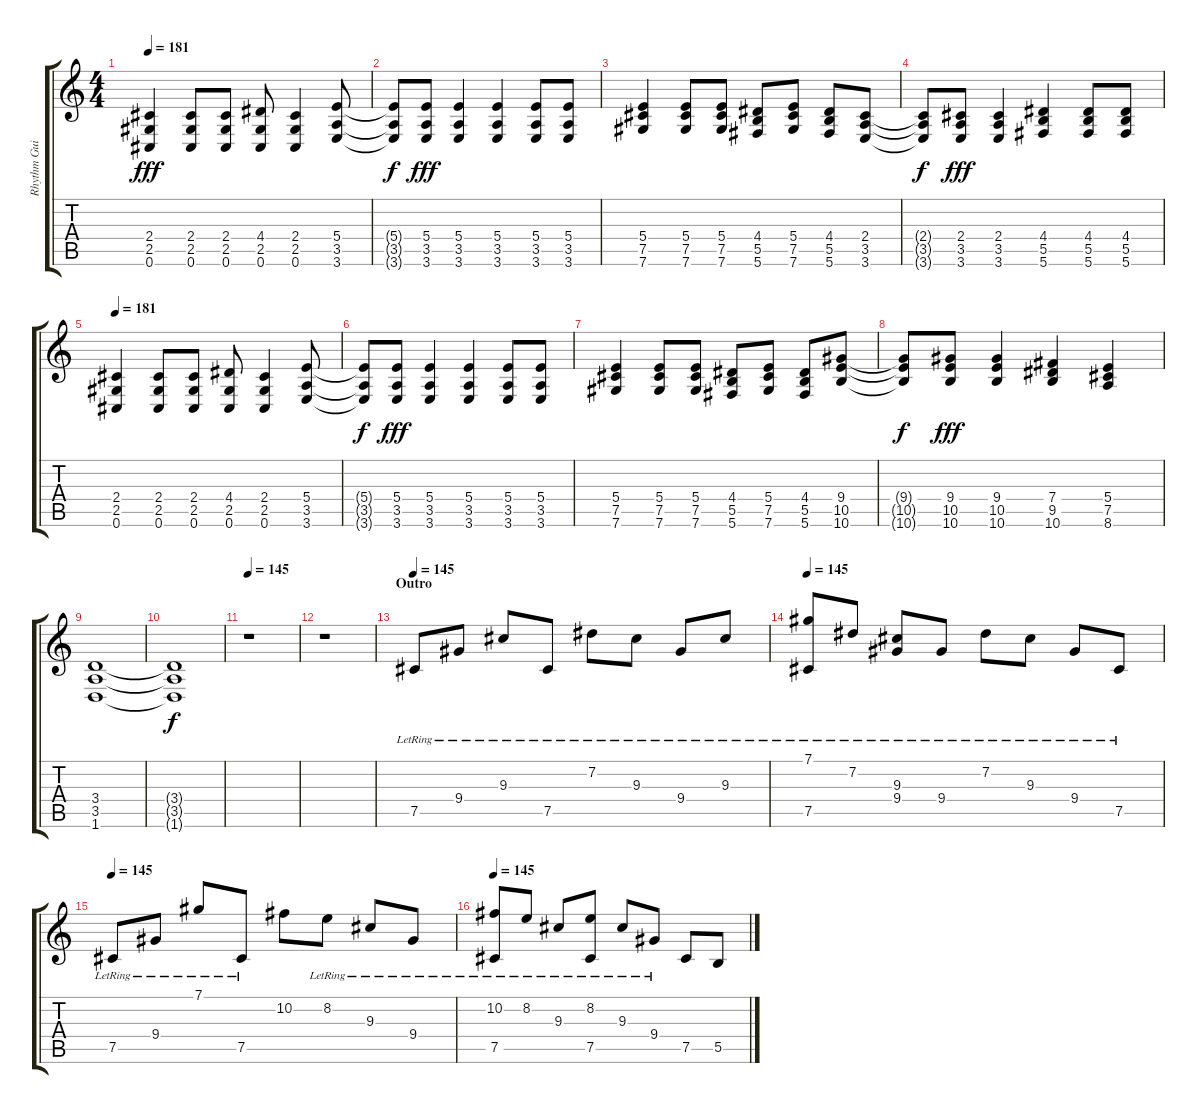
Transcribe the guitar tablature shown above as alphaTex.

\track ("Rhythm Guitar" "Rhythm Gui") {instrument distortionguitar}
\staff {score tabs}
\tuning (Db4 Ab3 E3 B2 Gb2 Db2) {hide}
\ts (4 4)
\tempo 181
\clef g2
\ks c
(2.4 2.5 0.6).4{dy fff} (2.4 2.5 0.6).8 (2.4 2.5 0.6).8 (4.4 2.5 0.6).8 (2.4 2.5 0.6).4 (5.4 3.5 3.6).8 |
(5.4{t} 3.5{t} 3.6{t}).8{dy f} (5.4 3.5 3.6).8{dy fff} (5.4 3.5 3.6).4 (5.4 3.5 3.6).4 (5.4 3.5 3.6).8 (5.4 3.5 3.6).8 |
(5.4 7.5 7.6).4 (5.4 7.5 7.6).8 (5.4 7.5 7.6).8 (4.4 5.5 5.6).8 (5.4 7.5 7.6).8 (4.4 5.5 5.6).8 (2.4 3.5 3.6).8 |
(2.4{t} 3.5{t} 3.6{t}).8{dy f} (2.4 3.5 3.6).8{dy fff} (2.4 3.5 3.6).4 (4.4 5.5 5.6).4 (4.4 5.5 5.6).8 (4.4 5.5 5.6).8 |
\tempo 181
(2.4 2.5 0.6).4 (2.4 2.5 0.6).8 (2.4 2.5 0.6).8 (4.4 2.5 0.6).8 (2.4 2.5 0.6).4 (5.4 3.5 3.6).8 |
(5.4{t} 3.5{t} 3.6{t}).8{dy f} (5.4 3.5 3.6).8{dy fff} (5.4 3.5 3.6).4 (5.4 3.5 3.6).4 (5.4 3.5 3.6).8 (5.4 3.5 3.6).8 |
(5.4 7.5 7.6).4 (5.4 7.5 7.6).8 (5.4 7.5 7.6).8 (4.4 5.5 5.6).8 (5.4 7.5 7.6).8 (4.4 5.5 5.6).8 (9.4 10.5 10.6).8 |
(9.4{t} 10.5{t} 10.6{t}).8{dy f} (9.4 10.5 10.6).8{dy fff} (9.4 10.5 10.6).4 (7.4 9.5 10.6).4 (5.4 7.5 8.6).4 |
(3.4 3.5 1.6).1 |
(3.4{t} 3.5{t} 1.6{t}).1{dy f} |
\tempo 145
r.1 |
r.1 |
\section ("" "Outro")
\tempo 145
7.5{lr}.8{volume 11 balance 16 instrument electricguitarjazz} 9.4{lr}.8 9.3{lr}.8 7.5{lr}.8 7.2{lr}.8 9.3{lr}.8 9.4{lr}.8 9.3{lr}.8 |
\tempo 145
(7.1{lr} 7.5{lr}).8{instrument electricguitarjazz} 7.2{lr}.8 (9.3{lr} 9.4).8 9.4{lr}.8 7.2{lr}.8 9.3{lr}.8 9.4{lr}.8 7.5{lr}.8 |
\tempo 145
7.5{lr}.8{instrument electricguitarjazz} 9.4{lr}.8 7.1{lr}.8 7.5{lr}.8 10.2.8 8.2{lr}.8 9.3{lr}.8 9.4{lr}.8 |
\tempo 145
(10.2 7.5{lr}).8{instrument electricguitarjazz} 8.2{lr}.8 9.3{lr}.8 (8.2{lr} 7.5{lr}).8 9.3{lr}.8 9.4{lr}.8 7.5.8 5.5.8
